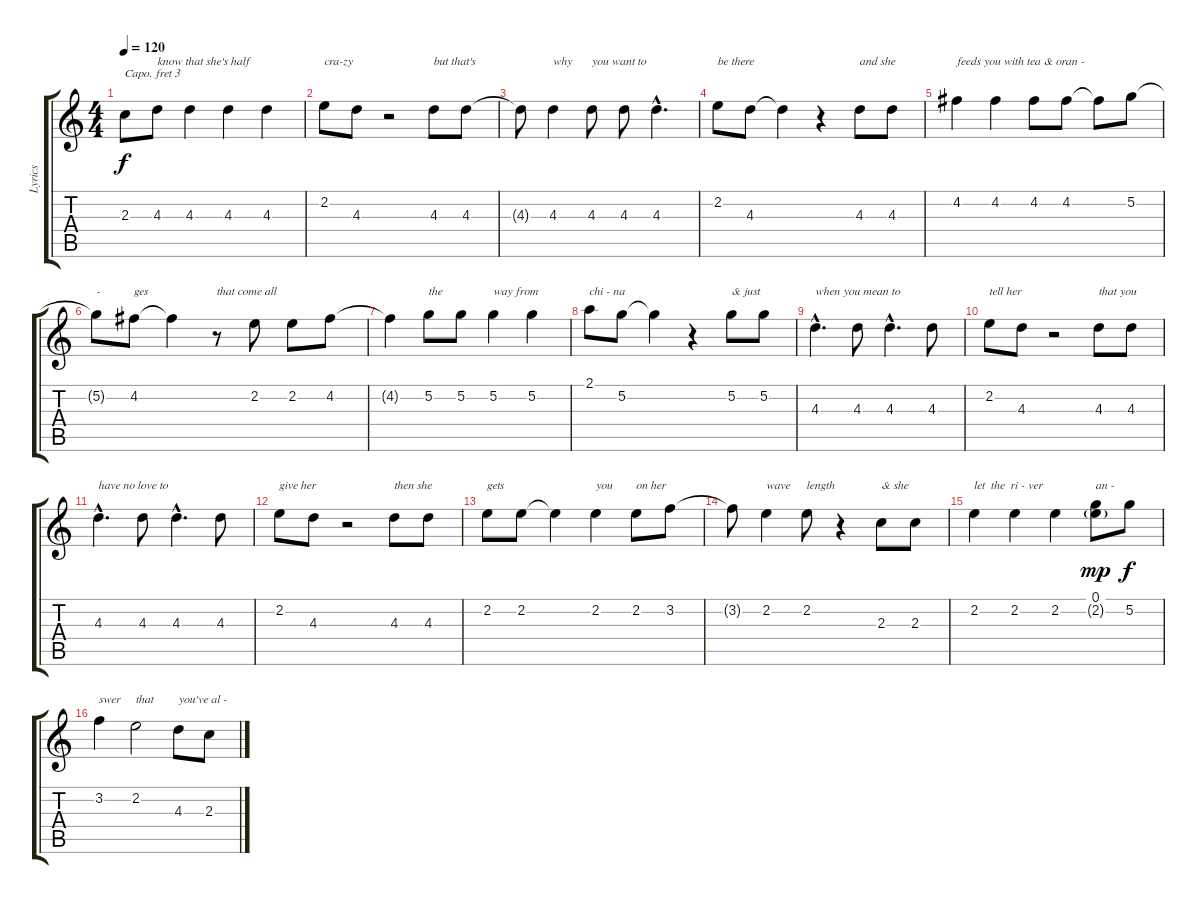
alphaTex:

\track ("Lyrics" "Lyrics") {instrument acousticguitarnylon}
\staff {score tabs}
\capo 3
\tuning (E4 B3 G3 D3 A2 E2) {hide}
\ts (4 4)
\tempo 120
\clef g2
\ks c
2.3{t}.8{dy f} 4.3.8{txt "know that she's half"} 4.3.4 4.3.4 4.3.4 |
2.2.8{txt "cra-zy"} 4.3.8 r.2 4.3.8{txt "but that's"} 4.3.8 |
4.3{t}.8 4.3.4{txt "why"} 4.3.8{txt "you want to"} 4.3.8 4.3{hac}.4{d} |
2.2.8{txt "be there"} 4.3.8 4.3{t}.4 r.4 4.3.8{txt "and she"} 4.3.8 |
4.2.4{txt "feeds you with tea & oran -"} 4.2.4 4.2.8 4.2.8 4.2{t}.8 5.2.8 |
5.2{t}.8{txt "-"} 4.2.8{txt "ges"} 4.2{t}.4 r.8{txt "that come all"} 2.2.8 2.2.8 4.2.8 |
4.2{t}.4 5.2.8{txt "the"} 5.2.8 5.2.4{txt "way from"} 5.2.4 |
2.1.8{txt "chi - na"} 5.2.8 5.2{t}.4 r.4 5.2.8{txt "& just"} 5.2.8 |
4.3{hac}.4{d txt "when you mean to"} 4.3.8 4.3{hac}.4{d} 4.3.8 |
2.2.8{txt "tell her"} 4.3.8 r.2 4.3.8{txt "that you"} 4.3.8 |
4.3{hac}.4{d txt "have no love to"} 4.3.8 4.3{hac}.4{d} 4.3.8 |
2.2.8{txt "give her"} 4.3.8 r.2 4.3.8{txt "then she"} 4.3.8 |
2.2.8{txt "gets "} 2.2.8 2.2{t}.4 2.2.4{txt "you"} 2.2.8{txt "on her"} 3.2.8 |
3.2{t}.8 2.2.4{txt "wave"} 2.2.8{txt "length"} r.4 2.3.8{txt "& she"} 2.3.8 |
2.2.4{txt "let  the  ri - ver"} 2.2.4 2.2.4 (0.1 2.2{g}).8{txt "an -" dy mp} 5.2.8{dy f} |
3.2.4{txt "swer"} 2.2.2{txt "that"} 4.3.8{txt "you've al -"} 2.3.8
